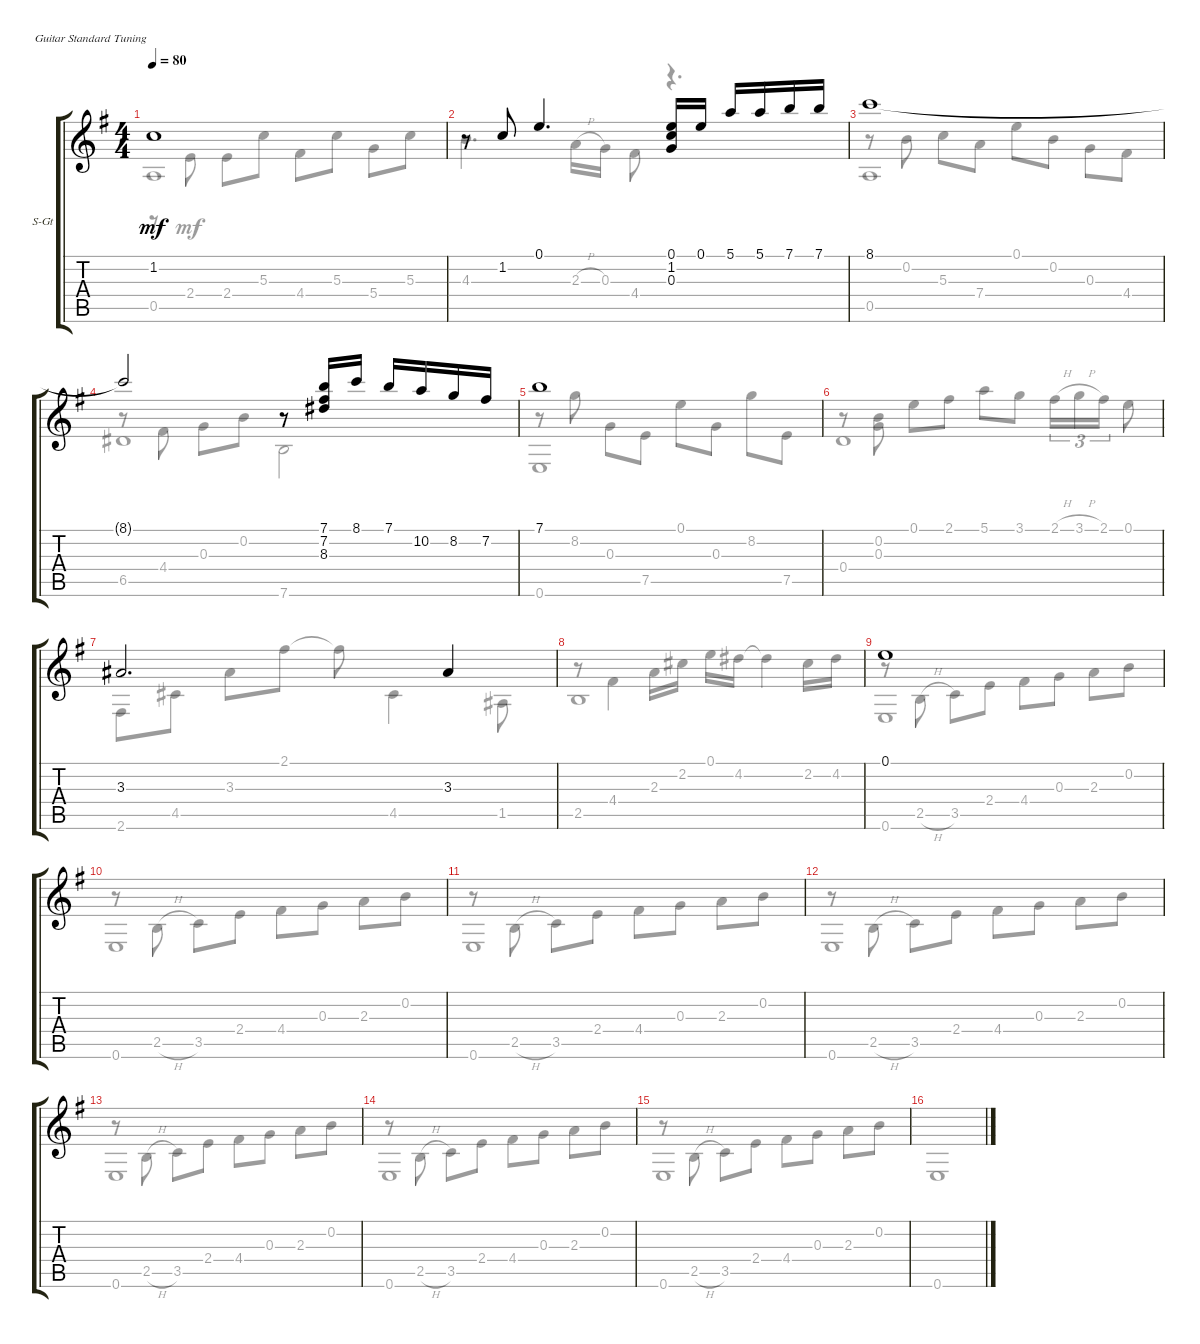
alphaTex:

\defaultSystemsLayout 4
\bracketExtendMode groupsimilarinstruments
\firstSystemTrackNameOrientation horizontal
\otherSystemsTrackNameOrientation horizontal
\track ("Steel Guitar" "S-Gt") {instrument acousticguitarnylon}
\staff {score tabs}
\tuning (E4 B3 G3 D3 A2 E2)
\voice
\ts (4 4)
\tempo 80
\clef g2
\ks eminor
1.2.1{dy mf} |
r.8 1.2.8 0.1.4{d} (0.1 1.2 0.3).16 0.1.16 5.1.16 5.1.16 7.1.16 7.1.16 |
8.1.1 |
8.1{t}.2 r.8 (7.1 7.2 8.3).16 8.1.16 7.1.16 10.2.16 8.2.16 7.2.16 |
7.1.1 |
|
3.3.2{d} 3.3.4 |
|
0.1.1 |
|
|
|
|
|
|
\voice
\clef g2
\ottava regular
\simile none
\ks eminor
0.5.1{dy mf} |
4.3.4{d} 2.3{h}.16 0.3.16 4.4.8 r.4{d} |
0.5.1 |
6.5.1 |
0.6.1 |
0.4.1 |
2.6.8 4.5.8 3.3.8 2.1.8 2.1{t}.8 4.5.4 1.5.8 |
2.5.1 |
0.6.1 |
0.6.1 |
0.6.1 |
0.6.1 |
0.6.1 |
0.6.1 |
0.6.1 |
0.6.1
\voice
\clef g2
\ottava regular
\simile none
\ks eminor
r.8{dy mf} 2.4.8 2.4.8 5.3.8 4.4.8 5.3.8 5.4.8 5.3.8 |
|
r.8 0.2.8 5.3.8 7.4.8 0.1.8 0.2.8 0.3.8 4.4.8 |
r.8 4.4.8 0.3.8 0.2.8 7.6.2 |
r.8 8.2.8 0.3.8 7.5.8 0.1.8 0.3.8 8.2.8 7.5.8 |
r.8 (0.2 0.3).8 0.1.8 2.1.8 5.1.8{fermata (medium 0.52)} 3.1.8 2.1{h}.16{tu (3 2)} 3.1{h}.16{tu (3 2)} 2.1.16{tu (3 2)} 0.1.8 |
|
r.8 4.4.4 2.3.16 2.2.16 0.1.16 4.2.16 4.2{t}.4 2.2.16 4.2.16 |
r.8 2.5{h}.8 3.5.8 2.4.8 4.4.8 0.3.8 2.3.8 0.2.8 |
r.8 2.5{h}.8 3.5.8 2.4.8 4.4.8 0.3.8 2.3.8 0.2.8 |
r.8 2.5{h}.8 3.5.8 2.4.8 4.4.8 0.3.8 2.3.8 0.2.8 |
r.8 2.5{h}.8 3.5.8 2.4.8 4.4.8 0.3.8 2.3.8 0.2.8 |
r.8 2.5{h}.8 3.5.8 2.4.8 4.4.8 0.3.8 2.3.8 0.2.8 |
r.8 2.5{h}.8 3.5.8 2.4.8 4.4.8 0.3.8 2.3.8 0.2.8 |
r.8 2.5{h}.8 3.5.8 2.4.8 4.4.8 0.3.8 2.3.8 0.2.8 |
